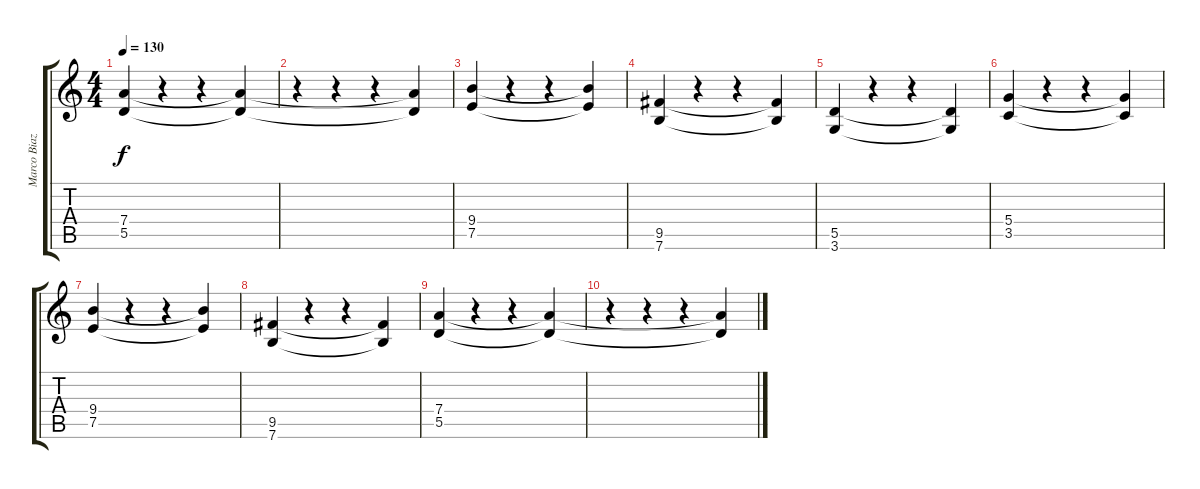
\track ("Marco Biazzi" "Marco Biaz") {instrument distortionguitar}
\staff {score tabs}
\tuning (E4 B3 G3 D3 A2 E2) {hide}
\ts (4 4)
\tempo 130
\clef g2
\ks c
(7.4 5.5).4{dy f} r.4 r.4 (7.4{t} 5.5{t}).4 |
r.4 r.4 r.4 (7.4{t} 5.5{t}).4 |
(9.4 7.5).4 r.4 r.4 (9.4{t} 7.5{t}).4 |
(9.5 7.6).4 r.4 r.4 (9.5{t} 7.6{t}).4 |
(5.5 3.6).4 r.4 r.4 (5.5{t} 3.6{t}).4 |
(5.4 3.5).4 r.4 r.4 (5.4{t} 3.5{t}).4 |
(9.4 7.5).4 r.4 r.4 (9.4{t} 7.5{t}).4 |
(9.5 7.6).4 r.4 r.4 (9.5{t} 7.6{t}).4 |
(7.4 5.5).4 r.4 r.4 (7.4{t} 5.5{t}).4 |
r.4 r.4 r.4 (7.4{t} 5.5{t}).4
